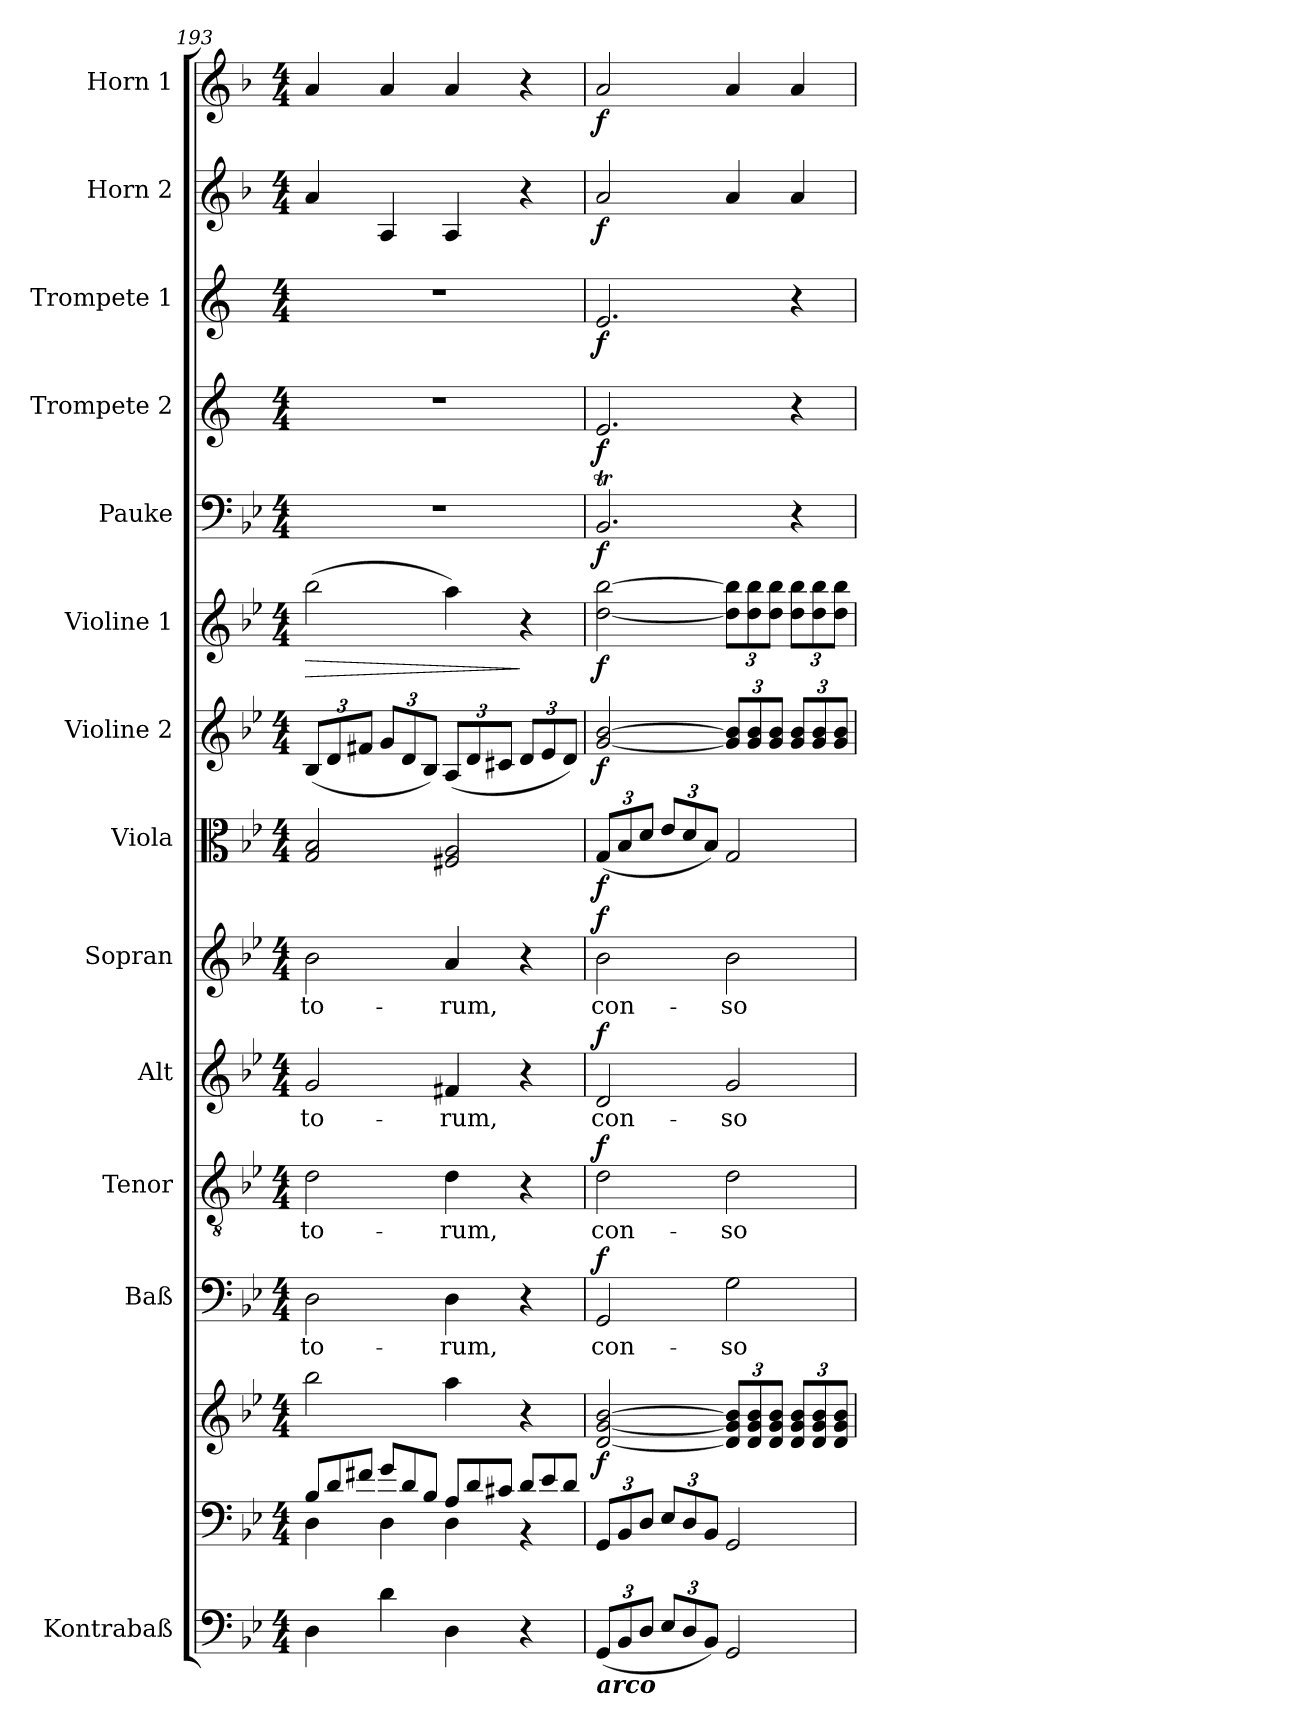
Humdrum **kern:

**kern	**kern	**kern	**dynam	**kern	**text	**dynam	**kern	**text	**dynam	**kern	**text	**dynam	**kern	**text	**dynam	**kern	**dynam	**kern	**dynam	**kern	**dynam	**kern	**dynam	**kern	**dynam	**kern	**dynam	**kern	**dynam	**kern	**dynam
*part14	*part13	*part13	*part13	*part12	*part12	*part12	*part11	*part11	*part11	*part10	*part10	*part10	*part9	*part9	*part9	*part8	*part8	*part7	*part7	*part6	*part6	*part5	*part5	*part4	*part4	*part3	*part3	*part2	*part2	*part1	*part1
*staff15	*staff14	*staff13	*staff13/14	*staff12	*staff12	*staff12	*staff11	*staff11	*staff11	*staff10	*staff10	*staff10	*staff9	*staff9	*staff9	*staff8	*staff8	*staff7	*staff7	*staff6	*staff6	*staff5	*staff5	*staff4	*staff4	*staff3	*staff3	*staff2	*staff2	*staff1	*staff1
*I"Kontrabaß	*	*	*	*I"Baß	*	*	*I"Tenor	*	*	*I"Alt	*	*	*I"Sopran	*	*	*I"Viola	*	*I"Violine 2	*	*I"Violine 1	*	*I"Pauke	*	*I"Trompete 2	*	*I"Trompete 1	*	*I"Horn 2	*	*I"Horn 1	*
*I'Kb.	*	*	*	*	*	*	*	*	*	*	*	*	*	*	*	*I'Vla.	*	*I'Vl. 2	*	*I'Vl. 1	*	*	*	*I'Tr. 2	*	*I'Tr. 1	*	*I'Hr. 2	*	*I'Hr. 1	*
*clefF4	*clefF4	*clefG2	*	*clefF4	*	*	*clefGv2	*	*	*clefG2	*	*	*clefG2	*	*	*clefC3	*	*clefG2	*	*clefG2	*	*clefF4	*	*clefG2	*	*clefG2	*	*clefG2	*	*clefG2	*
*ITrd7c12	*	*	*	*	*	*	*	*	*	*	*	*	*	*	*	*	*	*	*	*	*	*	*	*ITrd1c2	*	*ITrd1c2	*	*ITrd4c7	*	*ITrd4c7	*
*k[b-e-]	*k[b-e-]	*k[b-e-]	*	*k[b-e-]	*	*	*k[b-e-]	*	*	*k[b-e-]	*	*	*k[b-e-]	*	*	*k[b-e-]	*	*k[b-e-]	*	*k[b-e-]	*	*k[b-e-]	*	*k[b-e-]	*	*k[b-e-]	*	*k[b-e-]	*	*k[b-e-]	*
*B-:	*B-:	*B-:	*	*B-:	*	*	*B-:	*	*	*B-:	*	*	*B-:	*	*	*B-:	*	*B-:	*	*B-:	*	*B-:	*	*B-:	*	*B-:	*	*B-:	*	*B-:	*
*M4/4	*M4/4	*M4/4	*	*M4/4	*	*	*M4/4	*	*	*M4/4	*	*	*M4/4	*	*	*M4/4	*	*M4/4	*	*M4/4	*	*M4/4	*	*M4/4	*	*M4/4	*	*M4/4	*	*M4/4	*
*	*Xtuplet	*	*	*	*	*	*	*	*	*	*	*	*	*	*	*	*	*	*	*	*	*	*	*	*	*	*	*	*	*	*
=193	=193	=193	=193	=193	=193	=193	=193	=193	=193	=193	=193	=193	=193	=193	=193	=193	=193	=193	=193	=193	=193	=193	=193	=193	=193	=193	=193	=193	=193	=193	=193
*	*^	*	*	*	*	*	*	*	*	*	*	*	*	*	*	*	*	*	*	*	*	*	*	*	*	*	*	*	*	*	*
!	!	!	!	!	!	!LO:LY:b	!	!	!LO:LY:b	!	!	!LO:LY:b	!	!	!LO:LY:b	!	!	!	!	!	!	!LO:HP:b	!	!	!	!	!	!	!	!	!	!
4DD\	12B-/L	4D\	2bb-\	.	2D\	-to-	.	2d\	-to-	.	2g/	-to-	.	2b-\	-to-	.	2G/ 2B-/	.	(<12B-/L	.	(>2bb-\	>	1r	.	1r	.	1r	.	4d/	.	4d/	.
.	12d/	.	.	.	.	.	.	.	.	.	.	.	.	.	.	.	.	.	12d/	.	.	.	.	.	.	.	.	.	.	.	.	.
.	12f#X/J	.	.	.	.	.	.	.	.	.	.	.	.	.	.	.	.	.	12f#X/J	.	.	.	.	.	.	.	.	.	.	.	.	.
4D\	12g/L	4D\	.	.	.	.	.	.	.	.	.	.	.	.	.	.	.	.	12g/L	.	.	.	.	.	.	.	.	.	4D/	.	4d/	.
.	12d/	.	.	.	.	.	.	.	.	.	.	.	.	.	.	.	.	.	12d/	.	.	.	.	.	.	.	.	.	.	.	.	.
.	12B-/J	.	.	.	.	.	.	.	.	.	.	.	.	.	.	.	.	.	12B-/J)	.	.	.	.	.	.	.	.	.	.	.	.	.
!	!	!	!	!	!	!LO:LY:b	!	!	!LO:LY:b	!	!	!LO:LY:b	!	!	!LO:LY:b	!	!	!	!	!	!	!	!	!	!	!	!	!	!	!	!	!
4DD\	12A/L	4D\	4aa\	.	4D\	-rum,	.	4d\	-rum,	.	4f#X/	-rum,	.	4a/	-rum,	.	2F#X/ 2A/	.	(<12A/L	.	4aa\)	.	.	.	.	.	.	.	4D/	.	4d/	.
.	12d/	.	.	.	.	.	.	.	.	.	.	.	.	.	.	.	.	.	12d/	.	.	.	.	.	.	.	.	.	.	.	.	.
.	12c#X/J	.	.	.	.	.	.	.	.	.	.	.	.	.	.	.	.	.	12c#X/J	.	.	.	.	.	.	.	.	.	.	.	.	.
4r	12d/L	4r	4r	.	4r	.	.	4r	.	.	4r	.	.	4r	.	.	.	.	12d/L	.	4r	]	.	.	.	.	.	.	4r	.	4r	.
.	12e-/	.	.	.	.	.	.	.	.	.	.	.	.	.	.	.	.	.	12e-/	.	.	.	.	.	.	.	.	.	.	.	.	.
.	12d/J	.	.	.	.	.	.	.	.	.	.	.	.	.	.	.	.	.	12d/J)	.	.	.	.	.	.	.	.	.	.	.	.	.
*	*v	*v	*	*	*	*	*	*	*	*	*	*	*	*	*	*	*	*	*	*	*	*	*	*	*	*	*	*	*	*	*	*
!!LO:PB:g=z
=194	=194	=194	=194	=194	=194	=194	=194	=194	=194	=194	=194	=194	=194	=194	=194	=194	=194	=194	=194	=194	=194	=194	=194	=194	=194	=194	=194	=194	=194	=194	=194
*Xbrackettup	*tuplet	*	*	*	*	*	*	*	*	*	*	*	*	*	*	*	*	*	*	*	*	*	*	*	*	*	*	*	*	*	*
*	*Xbrackettup	*	*	*	*	*	*	*	*	*	*	*	*	*	*	*	*	*	*	*	*	*	*	*	*	*	*	*	*	*	*
!	!	!	!	!	!LO:LY:b	!	!	!LO:LY:b	!	!	!LO:LY:b	!	!	!LO:LY:b	!	!	!	!	!	!	!	!	!	!	!	!	!	!	!	!	!
*	*	*	*	*	*	*	*	*	*	*	*	*	*	*	*	*Xbrackettup	*	*	*	*	*	*	*	*	*	*	*	*	*	*	*
!LO:TX:b:Bi:t=arco	!	!	!	!	!	!	!	!	!	!	!	!	!	!	!	!	!	!	!	!	!	!	!	!	!	!	!	!	!	!	!
!	!	!	!LO:DY:b	!	!	!LO:DY:a	!	!	!LO:DY:a	!	!	!LO:DY:a	!	!	!LO:DY:a	!	!LO:DY:b	!	!LO:DY:b	!	!LO:DY:b	!	!LO:DY:b	!	!LO:DY:b	!	!LO:DY:b	!	!LO:DY:b	!	!LO:DY:b
(<12GGG/L	12GG/L	[2d/ [2g/ [2b-/	f	2GG/	con-	f	2d\	con-	f	2d/	con-	f	2b-\	con-	f	(<12G/L	f	[2g/ [2b-/	f	[2dd\ [2bb-\	f	2.BB-T/	f	2.d/	f	2.d/	f	2d/	f	2d/	f
12BBB-/	12BB-/	.	.	.	.	.	.	.	.	.	.	.	.	.	.	12B-/	.	.	.	.	.	.	.	.	.	.	.	.	.	.	.
12DD/J	12D/J	.	.	.	.	.	.	.	.	.	.	.	.	.	.	12d/J	.	.	.	.	.	.	.	.	.	.	.	.	.	.	.
12EE-/L	12E-/L	.	.	.	.	.	.	.	.	.	.	.	.	.	.	12e-/L	.	.	.	.	.	.	.	.	.	.	.	.	.	.	.
12DD/	12D/	.	.	.	.	.	.	.	.	.	.	.	.	.	.	12d/	.	.	.	.	.	.	.	.	.	.	.	.	.	.	.
12BBB-/J)	12BB-/J	.	.	.	.	.	.	.	.	.	.	.	.	.	.	12B-/J)	.	.	.	.	.	.	.	.	.	.	.	.	.	.	.
*	*	*Xbrackettup	*	*	*	*	*	*	*	*	*	*	*	*	*	*	*	*	*	*	*	*	*	*	*	*	*	*	*	*	*
!	!	!	!	!	!LO:LY:b	!	!	!LO:LY:b	!	!	!LO:LY:b	!	!	!LO:LY:b	!	!	!	!	!	!	!	!	!	!	!	!	!	!	!	!	!
*	*	*	*	*	*	*	*	*	*	*	*	*	*	*	*	*	*	*Xbrackettup	*	*Xbrackettup	*	*	*	*	*	*	*	*	*	*	*
2GGG/	2GG/	12d/] 12g/] 12b-/]L	.	2G\	-so-	.	2d\	-so-	.	2g/	-so-	.	2b-\	-so-	.	2G/	.	12g/] 12b-/]L	.	12dd\] 12bb-\]L	.	.	.	.	.	.	.	4d/	.	4d/	.
.	.	12d/ 12g/ 12b-/	.	.	.	.	.	.	.	.	.	.	.	.	.	.	.	12g/ 12b-/	.	12dd\ 12bb-\	.	.	.	.	.	.	.	.	.	.	.
.	.	12d/ 12g/ 12b-/J	.	.	.	.	.	.	.	.	.	.	.	.	.	.	.	12g/ 12b-/J	.	12dd\ 12bb-\J	.	.	.	.	.	.	.	.	.	.	.
.	.	12d/ 12g/ 12b-/L	.	.	.	.	.	.	.	.	.	.	.	.	.	.	.	12g/ 12b-/L	.	12dd\ 12bb-\L	.	4r	.	4r	.	4r	.	4d/	.	4d/	.
.	.	12d/ 12g/ 12b-/	.	.	.	.	.	.	.	.	.	.	.	.	.	.	.	12g/ 12b-/	.	12dd\ 12bb-\	.	.	.	.	.	.	.	.	.	.	.
.	.	12d/ 12g/ 12b-/J	.	.	.	.	.	.	.	.	.	.	.	.	.	.	.	12g/ 12b-/J	.	12dd\ 12bb-\J	.	.	.	.	.	.	.	.	.	.	.
=	=	=	=	=	=	=	=	=	=	=	=	=	=	=	=	=	=	=	=	=	=	=	=	=	=	=	=	=	=	=	=
*-	*-	*-	*-	*-	*-	*-	*-	*-	*-	*-	*-	*-	*-	*-	*-	*-	*-	*-	*-	*-	*-	*-	*-	*-	*-	*-	*-	*-	*-	*-	*-
